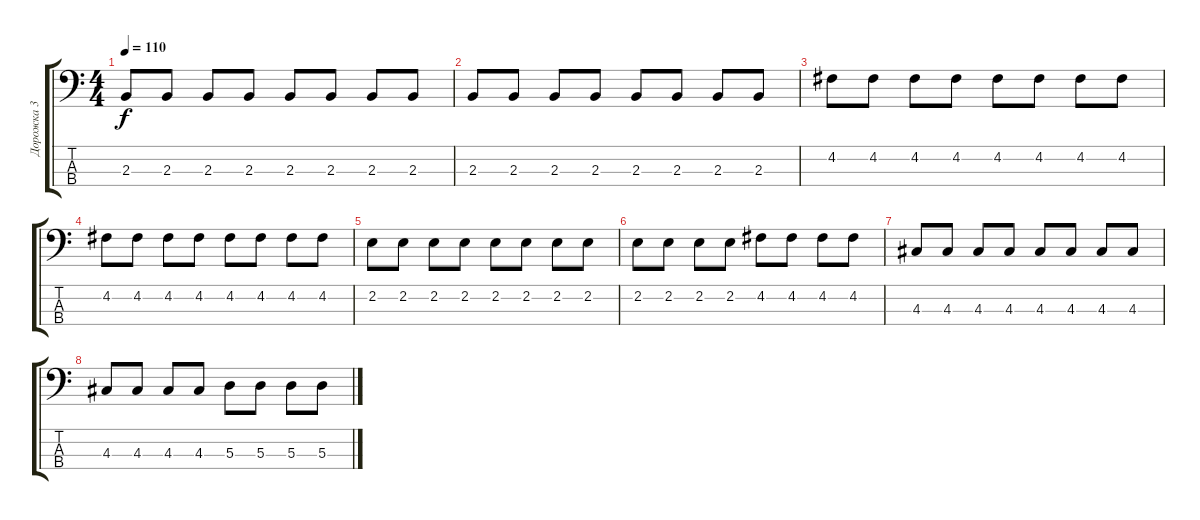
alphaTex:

\track ("Дорожка 3" "Дорожка 3") {instrument electricbasspick}
\staff {score tabs}
\tuning (G2 D2 A1 E1) {hide}
\ts (4 4)
\tempo 110
\clef f4
\ks c
2.3.8{dy f} 2.3.8 2.3.8 2.3.8 2.3.8 2.3.8 2.3.8 2.3.8 |
2.3.8 2.3.8 2.3.8 2.3.8 2.3.8 2.3.8 2.3.8 2.3.8 |
4.2.8 4.2.8 4.2.8 4.2.8 4.2.8 4.2.8 4.2.8 4.2.8 |
4.2.8 4.2.8 4.2.8 4.2.8 4.2.8 4.2.8 4.2.8 4.2.8 |
2.2.8 2.2.8 2.2.8 2.2.8 2.2.8 2.2.8 2.2.8 2.2.8 |
2.2.8 2.2.8 2.2.8 2.2.8 4.2.8 4.2.8 4.2.8 4.2.8 |
4.3.8 4.3.8 4.3.8 4.3.8 4.3.8 4.3.8 4.3.8 4.3.8 |
4.3.8 4.3.8 4.3.8 4.3.8 5.3.8 5.3.8 5.3.8 5.3.8
